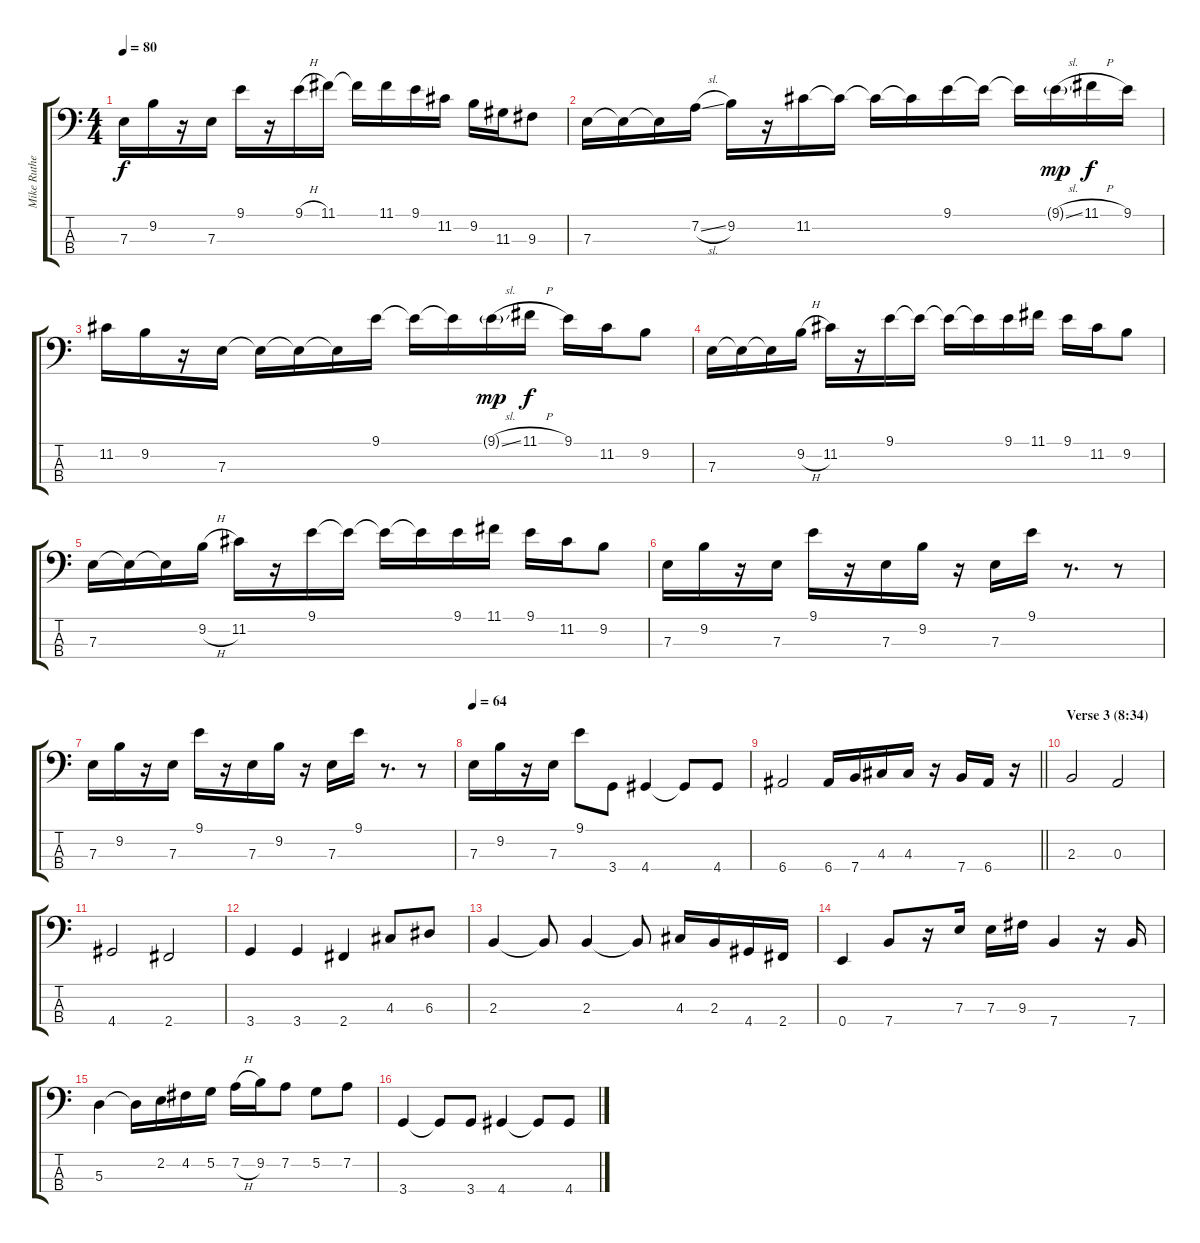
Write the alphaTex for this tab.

\track ("Mike Rutherford (bass)" "Mike Ruthe") {solo instrument electricbassfinger}
\staff {score tabs}
\tuning (G2 D2 A1 E1) {hide}
\ts (4 4)
\tempo 80
\clef f4
\ks c
7.3.16{dy f} 9.2.16 r.16 7.3.16 9.1.16 r.16 9.1{h}.16 11.1.16 11.1{t}.16 11.1.16 9.1.16 11.2.16 9.2.16 11.3.16 9.3.8 |
7.3.16 7.3{t}.16 7.3{t}.16 7.2{sl}.16 9.2.16 r.16 11.2.16 11.2{t}.16 11.2{t}.16 11.2{t}.16 9.1.16 9.1{t}.16 9.1{t}.16 9.1{sl g}.16{dy mp} 11.1{h}.16{dy f} 9.1.16 |
11.2.16 9.2.16 r.16 7.3.16 7.3{t}.16 7.3{t}.16 7.3{t}.16 9.1.16 9.1{t}.16 9.1{t}.16 9.1{sl g}.16{dy mp} 11.1{h}.16{dy f} 9.1.16 11.2.16 9.2.8 |
7.3.16 7.3{t}.16 7.3{t}.16 9.2{h}.16 11.2.16 r.16 9.1.16 9.1{t}.16 9.1{t}.16 9.1{t}.16 9.1.16 11.1.16 9.1.16 11.2.16 9.2.8 |
7.3.16 7.3{t}.16 7.3{t}.16 9.2{h}.16 11.2.16 r.16 9.1.16 9.1{t}.16 9.1{t}.16 9.1{t}.16 9.1.16 11.1.16 9.1.16 11.2.16 9.2.8 |
7.3.16 9.2.16 r.16 7.3.16 9.1.16 r.16 7.3.16 9.2.16 r.16 7.3.16 9.1.16 r.8{d} r.8 |
7.3.16 9.2.16 r.16 7.3.16 9.1.16 r.16 7.3.16 9.2.16 r.16 7.3.16 9.1.16 r.8{d} r.8 |
\tempo 64
7.3.16 9.2.16 r.16 7.3.16 9.1.8 3.4.8 4.4.4 4.4{t}.8 4.4.8 |
\barLineRight lightlight
6.4.2 6.4.16 7.4.16 4.3.16 4.3.16 r.16 7.4.16 6.4.16 r.16 |
\section ("" "Verse 3 (8:34)")
2.3.2 0.3.2 |
4.4.2 2.4.2 |
3.4.4 3.4.4 2.4.4 4.3.8 6.3.8 |
2.3.4 2.3{t}.8 2.3.4 2.3{t}.8 4.3.16 2.3.16 4.4.16 2.4.16 |
0.4.4 7.4.8 r.16 7.3.16 7.3.16 9.3.16 7.4.4 r.16 7.4.16 |
5.3.4 5.3{t}.16 2.2.16 4.2.16 5.2.16 7.2{h}.16 9.2.16 7.2.8 5.2.8 7.2.8 |
3.4.4 3.4{t}.8 3.4.8 4.4.4 4.4{t}.8 4.4.8
